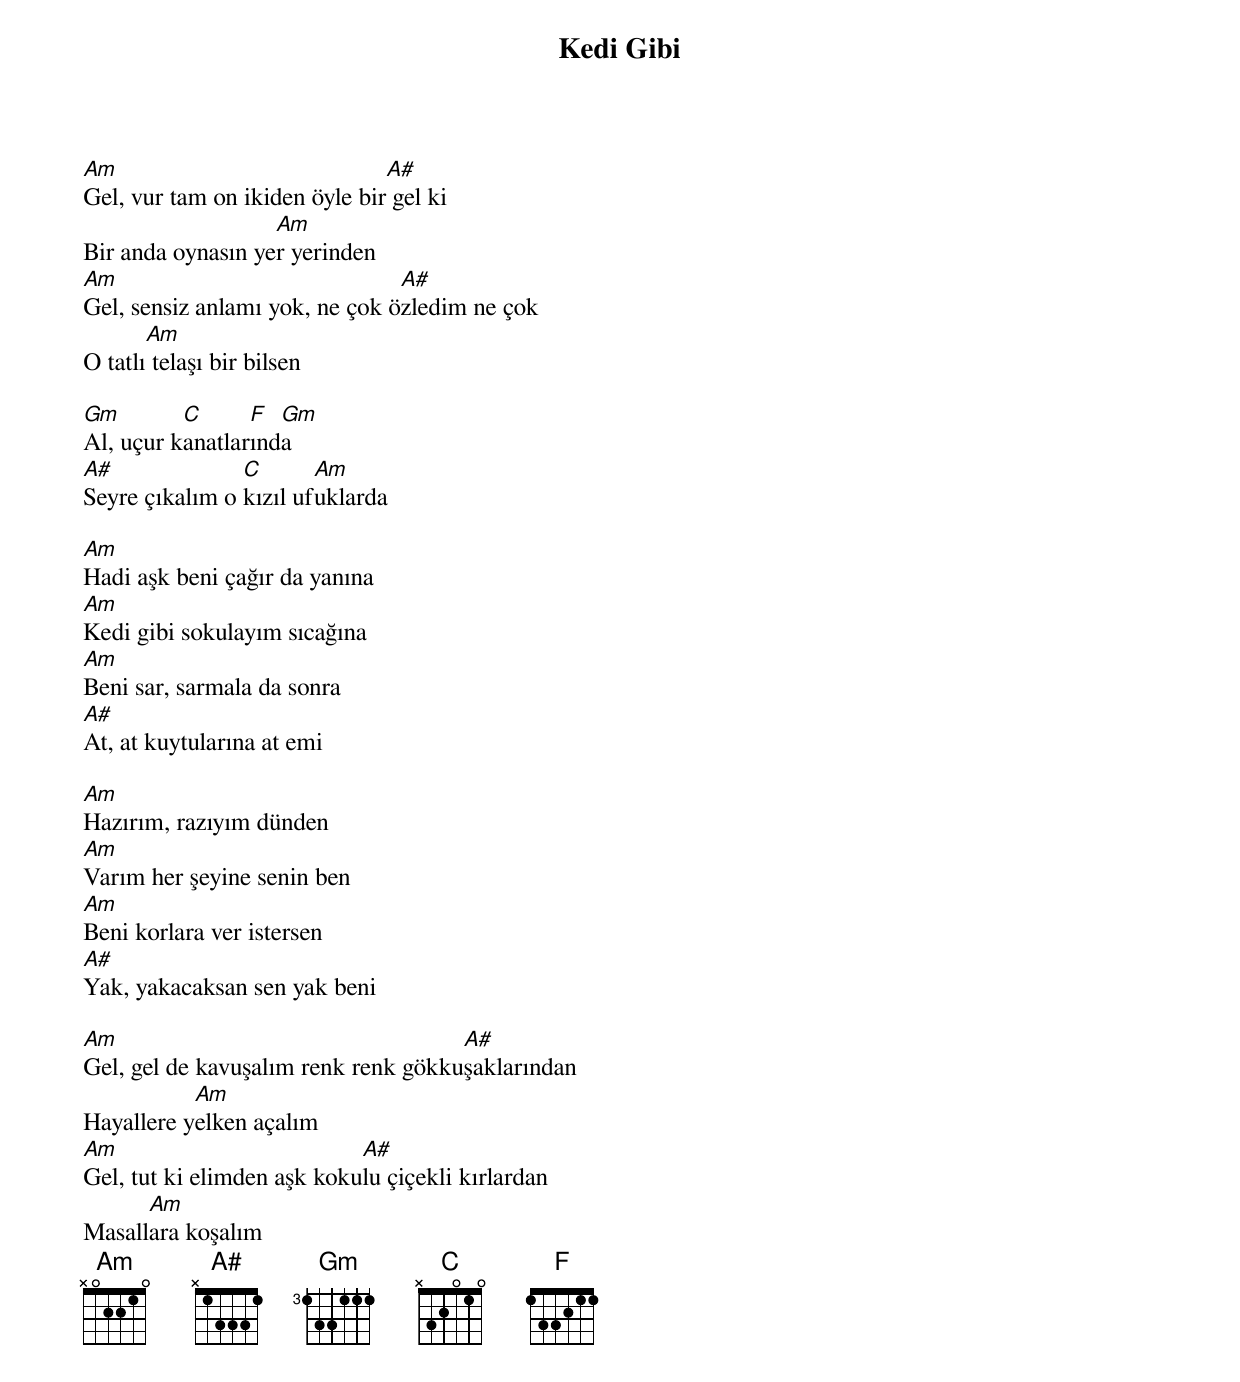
{title: Kedi Gibi}
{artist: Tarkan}

Am                             A#
Gel, vur tam on ikiden öyle bir gel ki
                   Am
Bir anda oynasın yer yerinden
Am                              A#
Gel, sensiz anlamı yok, ne çok özledim ne çok
       Am
O tatlı telaşı bir bilsen

Gm        C      F  Gm
Al, uçur kanatlarında
A#              C       Am
Seyre çıkalım o kızıl ufuklarda

Am
Hadi aşk beni çağır da yanına
Am
Kedi gibi sokulayım sıcağına
Am
Beni sar, sarmala da sonra
A#
At, at kuytularına at emi

Am
Hazırım, razıyım dünden
Am
Varım her şeyine senin ben
Am
Beni korlara ver istersen
A#
Yak, yakacaksan sen yak beni

Am                                   A#
Gel, gel de kavuşalım renk renk gökkuşaklarından
           Am
Hayallere yelken açalım
Am                          A#
Gel, tut ki elimden aşk kokulu çiçekli kırlardan
      Am
Masallara koşalım
